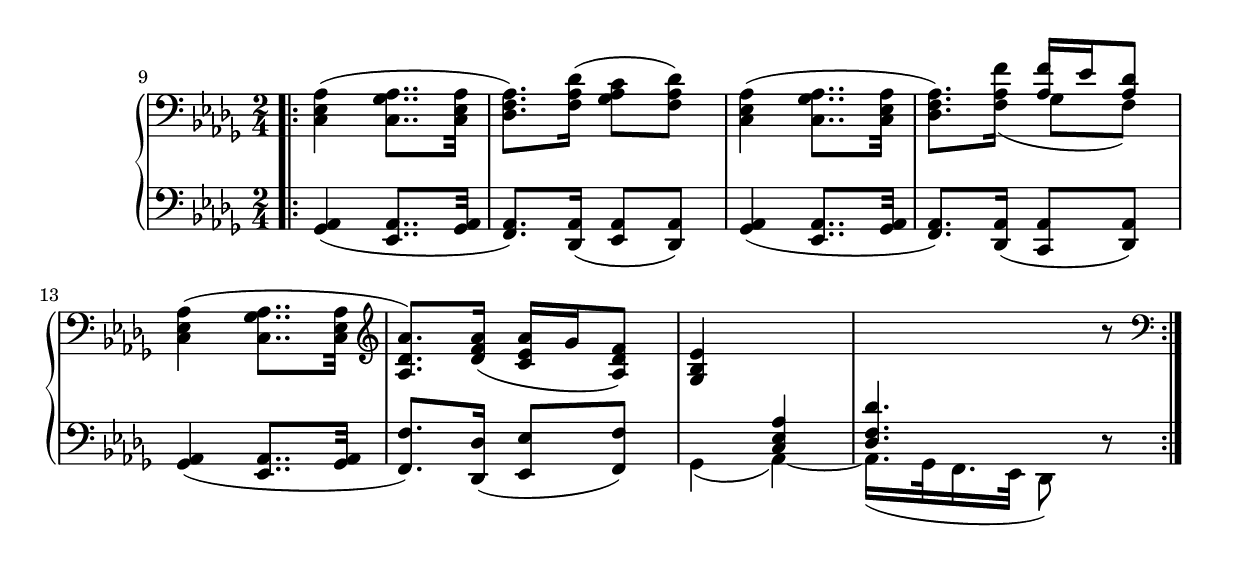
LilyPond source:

%% DO NOT EDIT this file manually; it is automatically
%% generated from LSR http://lsr.dsi.unimi.it
%% Make any changes in LSR itself, or in Documentation/snippets/new/ ,
%% and then run scripts/auxiliar/makelsr.py
%%
%% This file is in the public domain.
\version "2.17.20"

\header {
  lsrtags = "headword"

  texidoc = "
Repeats headword

"
  doctitle = "Repeats headword"
} % begin verbatim

% Beethoven, Op. 57
% Piano sonata 23 - Dem Grafen Franz von Brunswick Gewidmet
% Movt II, Andante con moto
% Measures 9 - 16

\include "english.ly"

\new PianoStaff <<

   \new Staff = RH {
      \clef bass
      \key df \major
      \time 2/4
      \set Score.currentBarNumber = #9
      \bar ".|:"
      <af ef c>4 (
      <af gf c>8..
      <af ef c>32
      |
      <af f df>8. )
      <df' af f>16 (
      <c' af gf>8
      <df' af f>8 )
      |
      <af ef c>4 (
      <af gf c>8..
      <af ef c>32
      |
      <af f df>8. )
      \slurDown
      <f' af f>16 (
      <<
         {
            \voiceTwo
            gf8
            f8 )
         }
         \new Voice {
            \voiceOne
            <f' af>16
            ef'16
            <df' af>8
         }
      >>
      \oneVoice
      |
      <af ef c>4 (
      <af gf c>8..
      <af ef c>32
      \clef treble
      |
      <af' df' af>8. )
      <af' f' df'>16 (
      <af' ef' c'>16
      gf'16
      <f' df' af>8 )
      |
      \slurUp
      <ef' bf gf>4
      \change Staff = LH
      \voiceOne
      <af ef c>4
      |
      <df' f df>4.
      \change Staff = RH
      \oneVoice
      r8
      \clef bass
      \bar ":|."
   }

   \new Staff = LH {
      \clef bass
      \key df \major
      \time 2/4
      <af, gf,>4 (
      <af, ef,>8..
      <af, gf,>32
      |
      <af, f,>8. )
      <af, df,>16 (
      <af, ef,>8
      <af, df,>8 )
      |
      <af, gf,>4 (
      <af, ef,>8..
      <af, gf,>32
      |
      <af, f,>8. )
      <af, df,>16 (
      <af, c,>8
      <af, df,> )
      |
      <af, gf,>4 (
      <af, ef,>8..
      <af, gf,>32
      |
      <f f,>8. )
      <df df,>16 (
      <ef ef,>8
      <f f,>8 )
      |
      \voiceTwo
      gf,4  (
      af,4 ~ )
      |
      af,16. [ (
      gf,32
      f,16.
      ef,32 ]
      df,8 )
      \oneVoice
      r8
   }

>>
